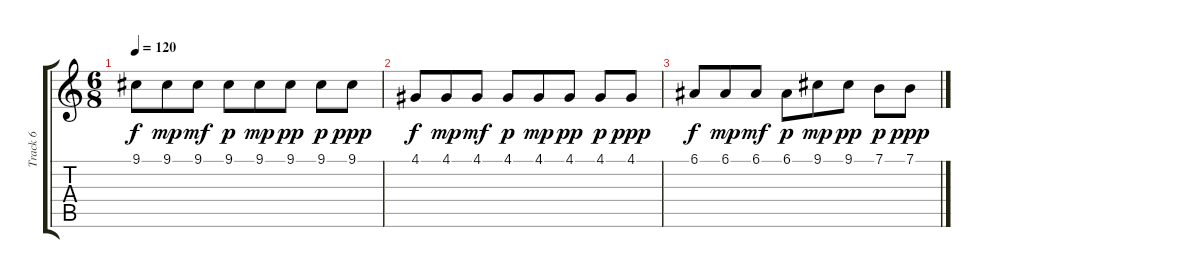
\track ("Track 6" "Track 6") {instrument seashore}
\staff {score tabs}
\tuning (E4 B3 G3 D3 A2 E2) {hide}
\ts (6 8)
\tempo 120
\clef g2
\ks c
9.1.8{dy f} 9.1.8{dy mp} 9.1.8{dy mf} 9.1.8{dy p} 9.1.8{dy mp} 9.1.8{dy pp} 9.1.8{dy p} 9.1.8{dy ppp} |
4.1.8{dy f} 4.1.8{dy mp} 4.1.8{dy mf} 4.1.8{dy p} 4.1.8{dy mp} 4.1.8{dy pp} 4.1.8{dy p} 4.1.8{dy ppp} |
6.1.8{dy f} 6.1.8{dy mp} 6.1.8{dy mf} 6.1.8{dy p} 9.1.8{dy mp} 9.1.8{dy pp} 7.1.8{dy p} 7.1.8{dy ppp}
